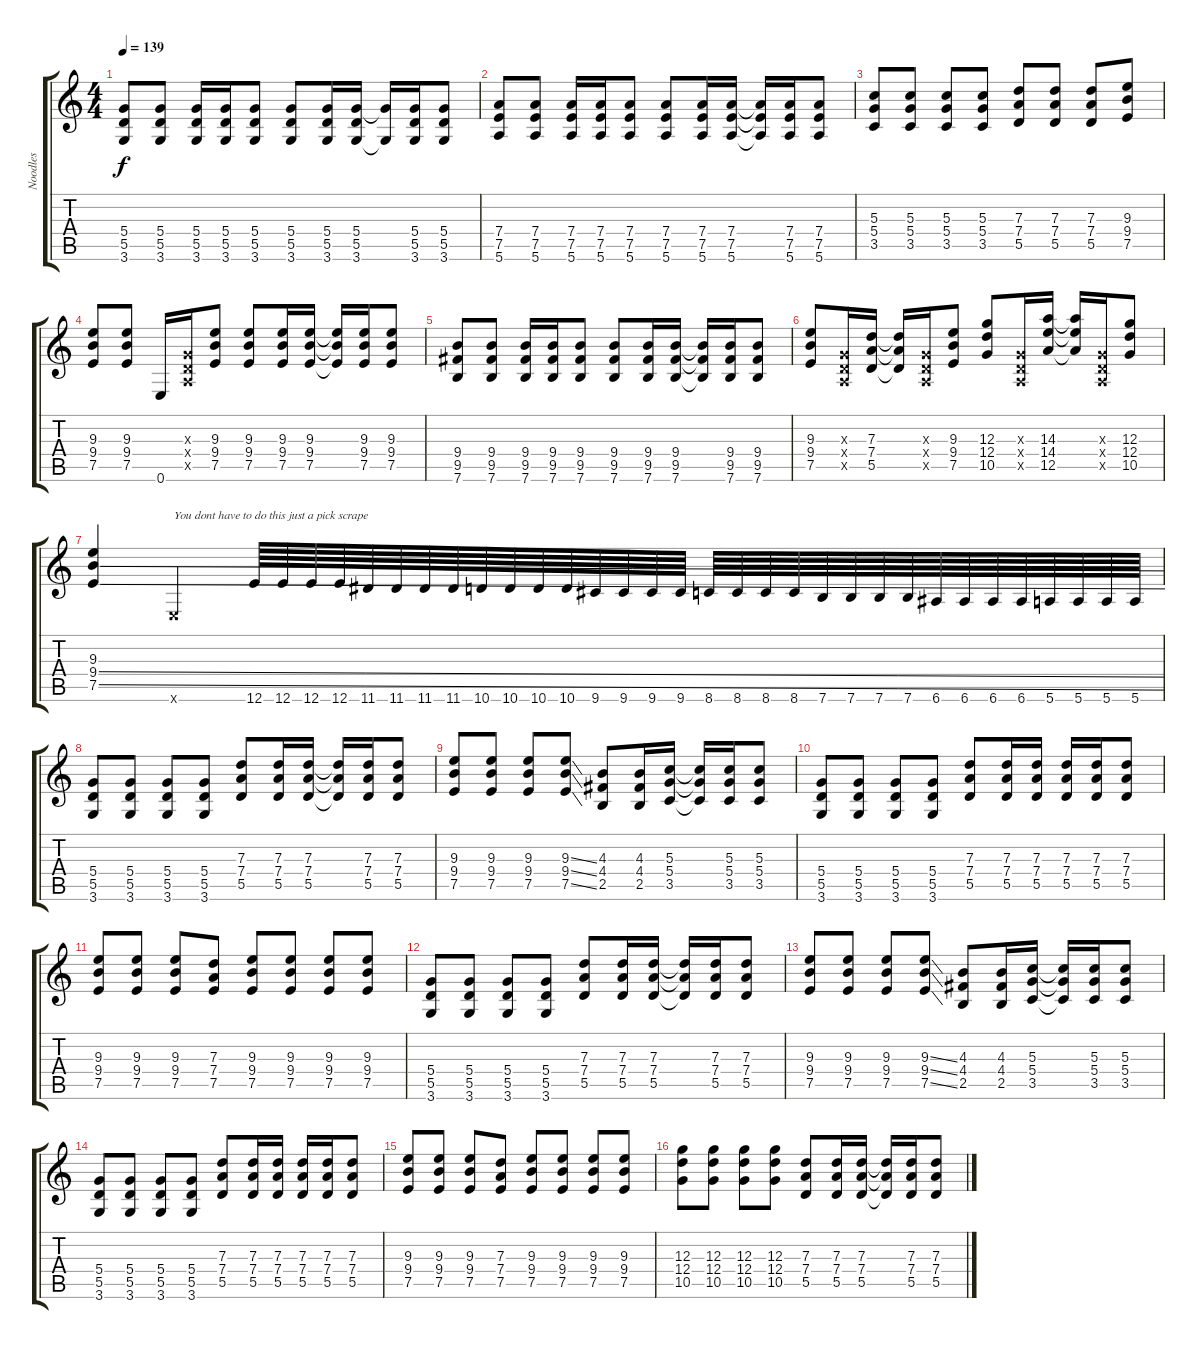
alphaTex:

\track ("Noodles" "Noodles") {instrument distortionguitar}
\staff {score tabs}
\tuning (E4 B3 G3 D3 A2 E2) {hide}
\ts (4 4)
\tempo 139
\clef g2
\ks c
(5.4 5.5 3.6).8{dy f} (5.4 5.5 3.6).8 (5.4 5.5 3.6).16 (5.4 5.5 3.6).16 (5.4 5.5 3.6).8 (5.4 5.5 3.6).8 (5.4 5.5 3.6).16 (5.4 5.5 3.6).16 (5.4{t} 3.6{t}).16 (5.4 5.5 3.6).16 (5.4 5.5 3.6).8 |
(7.4 7.5 5.6).8 (7.4 7.5 5.6).8 (7.4 7.5 5.6).16 (7.4 7.5 5.6).16 (7.4 7.5 5.6).8 (7.4 7.5 5.6).8 (7.4 7.5 5.6).16 (7.4 7.5 5.6).16 (7.4{t} 7.5{t} 5.6{t}).16 (7.4 7.5 5.6).16 (7.4 7.5 5.6).8 |
(5.3 5.4 3.5).8 (5.3 5.4 3.5).8 (5.3 5.4 3.5).8 (5.3 5.4 3.5).8 (7.3 7.4 5.5).8 (7.3 7.4 5.5).8 (7.3 7.4 5.5).8 (9.3 9.4 7.5).8 |
(9.3 9.4 7.5).8 (9.3 9.4 7.5).8 0.6.16 (0.3{x} 0.4{x} 0.5{x}).16 (9.3 9.4 7.5).8 (9.3 9.4 7.5).8 (9.3 9.4 7.5).16 (9.3 9.4 7.5).16 (9.3{t} 9.4{t} 7.5{t}).16 (9.3 9.4 7.5).16 (9.3 9.4 7.5).8 |
(9.4 9.5 7.6).8 (9.4 9.5 7.6).8 (9.4 9.5 7.6).16 (9.4 9.5 7.6).16 (9.4 9.5 7.6).8 (9.4 9.5 7.6).8 (9.4 9.5 7.6).16 (9.4 9.5 7.6).16 (9.4{t} 9.5{t} 7.6{t}).16 (9.4 9.5 7.6).16 (9.4 9.5 7.6).8 |
(9.3 9.4 7.5).8 (0.3{x} 0.4{x} 0.5{x}).16 (7.3 7.4 5.5).16 (7.3{t} 7.4{t} 5.5{t}).16 (0.3{x} 0.4{x} 0.5{x}).16 (9.3 9.4 7.5).8 (12.3 12.4 10.5).8 (0.3{x} 0.4{x} 0.5{x}).16 (14.3 14.4 12.5).16 (14.3{t} 14.4{t} 12.5{t}).16 (0.3{x} 0.4{x} 0.5{x}).16 (12.3 12.4 10.5).8 |
(9.3 9.4{ss} 7.5{ss}).4 0.6{x}.4{txt "You dont have to do this just a pick scrape"} 12.6.64 12.6.64 12.6.64 12.6.64 11.6.64 11.6.64 11.6.64 11.6.64 10.6.64 10.6.64 10.6.64 10.6.64 9.6.64 9.6.64 9.6.64 9.6.64 8.6.64 8.6.64 8.6.64 8.6.64 7.6.64 7.6.64 7.6.64 7.6.64 6.6.64 6.6.64 6.6.64 6.6.64 5.6.64 5.6.64 5.6.64 5.6.64 |
(5.4 5.5 3.6).8 (5.4 5.5 3.6).8 (5.4 5.5 3.6).8 (5.4 5.5 3.6).8 (7.3 7.4 5.5).8 (7.3 7.4 5.5).16 (7.3 7.4 5.5).16 (7.3{t} 7.4{t} 5.5{t}).16 (7.3 7.4 5.5).16 (7.3 7.4 5.5).8 |
(9.3 9.4 7.5).8 (9.3 9.4 7.5).8 (9.3 9.4 7.5).8 (9.3{ss} 9.4{ss} 7.5{ss}).8 (4.3 4.4 2.5).8 (4.3 4.4 2.5).16 (5.3 5.4 3.5).16 (5.3{t} 5.4{t} 3.5{t}).16 (5.3 5.4 3.5).16 (5.3 5.4 3.5).8 |
(5.4 5.5 3.6).8 (5.4 5.5 3.6).8 (5.4 5.5 3.6).8 (5.4 5.5 3.6).8 (7.3 7.4 5.5).8 (7.3 7.4 5.5).16 (7.3 7.4 5.5).16 (7.3 7.4 5.5).16 (7.3 7.4 5.5).16 (7.3 7.4 5.5).8 |
(9.3 9.4 7.5).8 (9.3 9.4 7.5).8 (9.3 9.4 7.5).8 (7.3 7.4 7.5).8 (9.3 9.4 7.5).8 (9.3 9.4 7.5).8 (9.3 9.4 7.5).8 (9.3 9.4 7.5).8 |
(5.4 5.5 3.6).8 (5.4 5.5 3.6).8 (5.4 5.5 3.6).8 (5.4 5.5 3.6).8 (7.3 7.4 5.5).8 (7.3 7.4 5.5).16 (7.3 7.4 5.5).16 (7.3{t} 7.4{t} 5.5{t}).16 (7.3 7.4 5.5).16 (7.3 7.4 5.5).8 |
(9.3 9.4 7.5).8 (9.3 9.4 7.5).8 (9.3 9.4 7.5).8 (9.3{ss} 9.4{ss} 7.5{ss}).8 (4.3 4.4 2.5).8 (4.3 4.4 2.5).16 (5.3 5.4 3.5).16 (5.3{t} 5.4{t} 3.5{t}).16 (5.3 5.4 3.5).16 (5.3 5.4 3.5).8 |
(5.4 5.5 3.6).8 (5.4 5.5 3.6).8 (5.4 5.5 3.6).8 (5.4 5.5 3.6).8 (7.3 7.4 5.5).8 (7.3 7.4 5.5).16 (7.3 7.4 5.5).16 (7.3 7.4 5.5).16 (7.3 7.4 5.5).16 (7.3 7.4 5.5).8 |
(9.3 9.4 7.5).8 (9.3 9.4 7.5).8 (9.3 9.4 7.5).8 (7.3 7.4 7.5).8 (9.3 9.4 7.5).8 (9.3 9.4 7.5).8 (9.3 9.4 7.5).8 (9.3 9.4 7.5).8 |
(12.3 12.4 10.5).8 (12.3 12.4 10.5).8 (12.3 12.4 10.5).8 (12.3 12.4 10.5).8 (7.3 7.4 5.5).8 (7.3 7.4 5.5).16 (7.3 7.4 5.5).16 (7.3{t} 7.4{t} 5.5{t}).16 (7.3 7.4 5.5).16 (7.3 7.4 5.5).8
